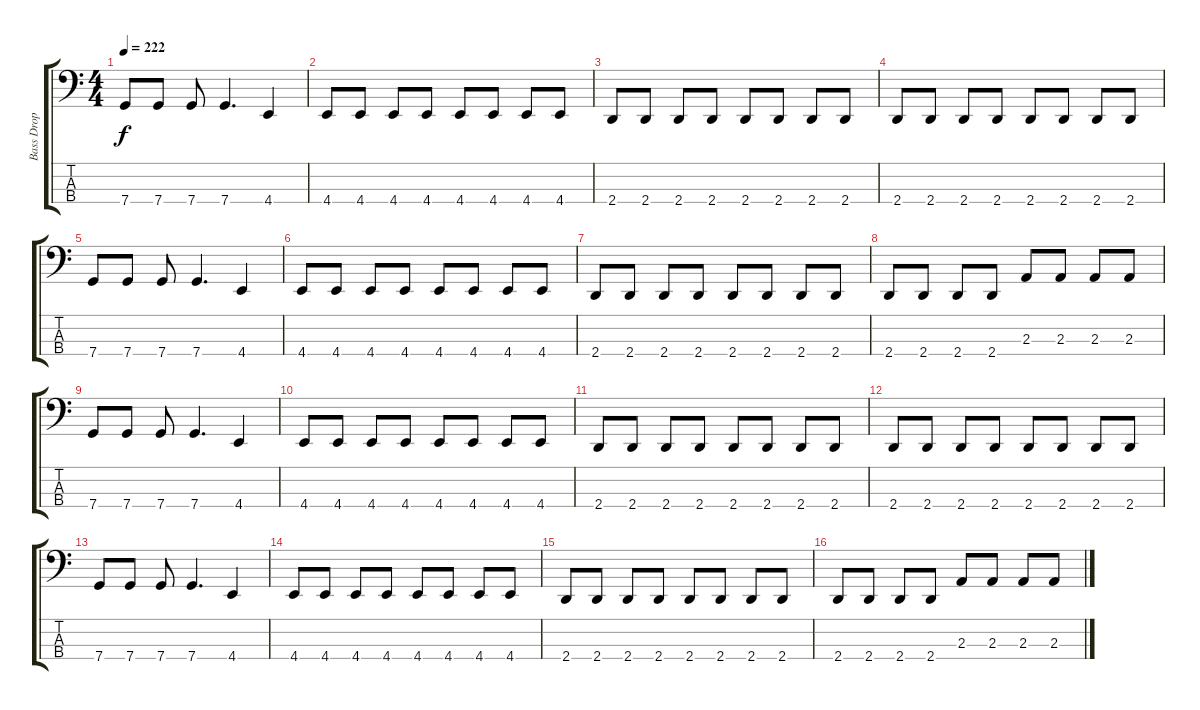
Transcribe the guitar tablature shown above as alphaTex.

\track ("Bass Drop C" "Bass Drop ") {instrument electricbasspick}
\staff {score tabs}
\tuning (F2 C2 G1 C1) {hide}
\ts (4 4)
\tempo 222
\clef f4
\ks c
7.4.8{dy f} 7.4.8 7.4.8 7.4.4{d} 4.4.4 |
4.4.8 4.4.8 4.4.8 4.4.8 4.4.8 4.4.8 4.4.8 4.4.8 |
2.4.8 2.4.8 2.4.8 2.4.8 2.4.8 2.4.8 2.4.8 2.4.8 |
2.4.8 2.4.8 2.4.8 2.4.8 2.4.8 2.4.8 2.4.8 2.4.8 |
7.4.8 7.4.8 7.4.8 7.4.4{d} 4.4.4 |
4.4.8 4.4.8 4.4.8 4.4.8 4.4.8 4.4.8 4.4.8 4.4.8 |
2.4.8 2.4.8 2.4.8 2.4.8 2.4.8 2.4.8 2.4.8 2.4.8 |
2.4.8 2.4.8 2.4.8 2.4.8 2.3.8 2.3.8 2.3.8 2.3.8 |
7.4.8 7.4.8 7.4.8 7.4.4{d} 4.4.4 |
4.4.8 4.4.8 4.4.8 4.4.8 4.4.8 4.4.8 4.4.8 4.4.8 |
2.4.8 2.4.8 2.4.8 2.4.8 2.4.8 2.4.8 2.4.8 2.4.8 |
2.4.8 2.4.8 2.4.8 2.4.8 2.4.8 2.4.8 2.4.8 2.4.8 |
7.4.8 7.4.8 7.4.8 7.4.4{d} 4.4.4 |
4.4.8 4.4.8 4.4.8 4.4.8 4.4.8 4.4.8 4.4.8 4.4.8 |
2.4.8 2.4.8 2.4.8 2.4.8 2.4.8 2.4.8 2.4.8 2.4.8 |
2.4.8 2.4.8 2.4.8 2.4.8 2.3.8 2.3.8 2.3.8 2.3.8
